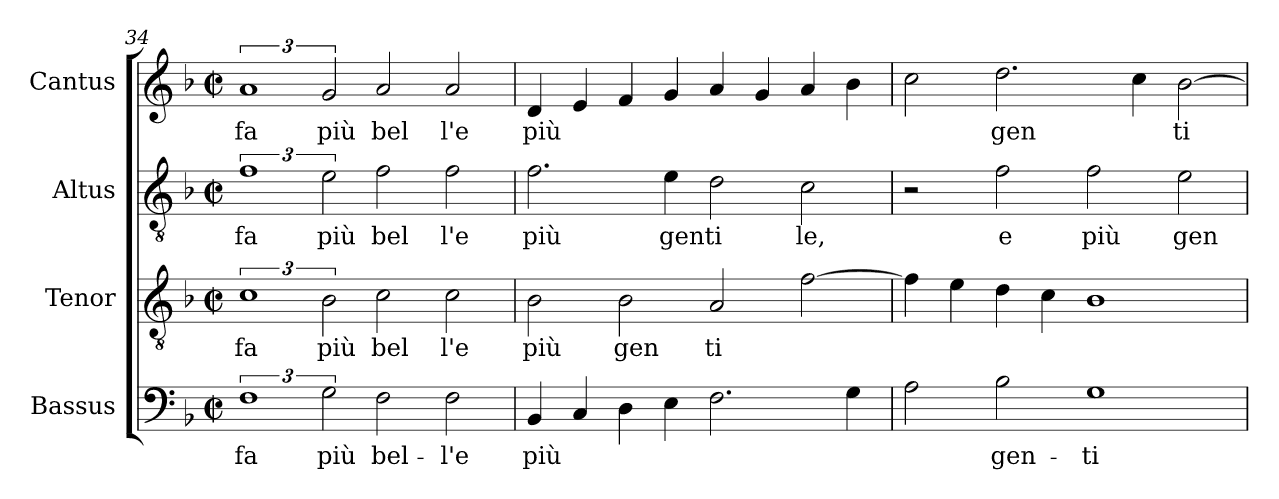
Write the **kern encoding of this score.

**kern	**text	**kern	**text	**kern	**text	**kern	**text
*part4	*part4	*part3	*part3	*part2	*part2	*part1	*part1
*staff4	*staff4	*staff3	*staff3	*staff2	*staff2	*staff1	*staff1
*I"Bassus	*	*I"Tenor	*	*I"Altus	*	*I"Cantus	*
!!LO:PB:g=z
*clefF4	*	*clefGv2	*	*clefGv2	*	*clefG2	*
*k[b-]	*	*k[b-]	*	*k[b-]	*	*k[b-]	*
*F:	*	*F:	*	*F:	*	*F:	*
*M2/2	*	*M2/2	*	*M2/2	*	*M2/2	*
*met(c|)	*	*met(c|)	*	*met(c|)	*	*met(c|)	*
=34	=34	=34	=34	=34	=34	=34	=34
!	!LO:LY:b:cj	!	!LO:LY:b:cj	!	!LO:LY:b:cj	!	!LO:LY:b:cj
3%2F/	fa	3%2c/	fa	3%2f/	fa	3%2a/	fa
!	!LO:LY:b:cj	!	!LO:LY:b:cj	!	!LO:LY:b:cj	!	!LO:LY:b:cj
3G\	più	3B-\	più	3e\	più	3g/	più
!	!LO:LY:b:cj	!	!LO:LY:b:cj	!	!LO:LY:b:cj	!	!LO:LY:b:cj
2F\	bel-	2c\	bel	2f\	bel	2a/	bel
!	!LO:LY:b:cj	!	!LO:LY:b:cj	!	!LO:LY:b:cj	!	!LO:LY:b:cj
2F\	-l'e	2c\	l'e	2f\	l'e	2a/	l'e
=35	=35	=35	=35	=35	=35	=35	=35
!	!LO:LY:b:cj	!	!LO:LY:b:cj	!	!LO:LY:b:cj	!	!LO:LY:b:cj
4BB-/	più	2B-\	più	2.f\	più	4d/	più
!	!LO:LY:b:cj	!	!	!	!	!	!LO:LY:b:cj
4C/	.	.	.	.	.	4e/	.
!	!LO:LY:b:cj	!	!LO:LY:b:cj	!	!	!	!LO:LY:b:cj
4D\	.	2B-\	gen	.	.	4f/	.
!	!LO:LY:b:cj	!	!	!	!LO:LY:b:cj	!	!LO:LY:b:cj
4E\	.	.	.	4e\	genti	4g/	.
!	!LO:LY:b:cj	!	!LO:LY:b:cj	!	!LO:LY:b:cj	!	!LO:LY:b:cj
2.F\	.	2A/	ti	2d\	.	4a/	.
!	!	!	!	!	!	!	!LO:LY:b:cj
.	.	.	.	.	.	4g/	.
!	!	!	!LO:LY:b:cj	!	!LO:LY:b:cj	!	!LO:LY:b:cj
.	.	[>2f\	.	2c\	le,	4a/	.
!	!LO:LY:b:cj	!	!	!	!	!	!LO:LY:b:cj
4G\	.	.	.	.	.	4b-\	.
=36	=36	=36	=36	=36	=36	=36	=36
!	!LO:LY:b:cj	!	!LO:LY:b:cj	!	!	!	!LO:LY:b:cj
2A\	.	4f\]	.	2r	.	2cc\	.
!	!	!	!LO:LY:b:cj	!	!	!	!
.	.	4e\	.	.	.	.	.
!	!LO:LY:b:cj	!	!LO:LY:b:cj	!	!LO:LY:b:cj	!	!LO:LY:b:cj
2B-\	gen-	4d\	.	2f\	e	2.dd\	gen
!	!	!	!LO:LY:b:cj	!	!	!	!
.	.	4c\	.	.	.	.	.
!	!LO:LY:b:cj	!	!LO:LY:b:cj	!	!LO:LY:b:cj	!	!
1G	-ti-	1B-	.	2f\	più	.	.
!	!	!	!	!	!	!	!LO:LY:b:cj
.	.	.	.	.	.	4cc\	.
!	!	!	!	!	!LO:LY:b:cj	!	!LO:LY:b:cj
.	.	.	.	2e\	gen	[>2b-\	ti
=	=	=	=	=	=	=	=
*-	*-	*-	*-	*-	*-	*-	*-
